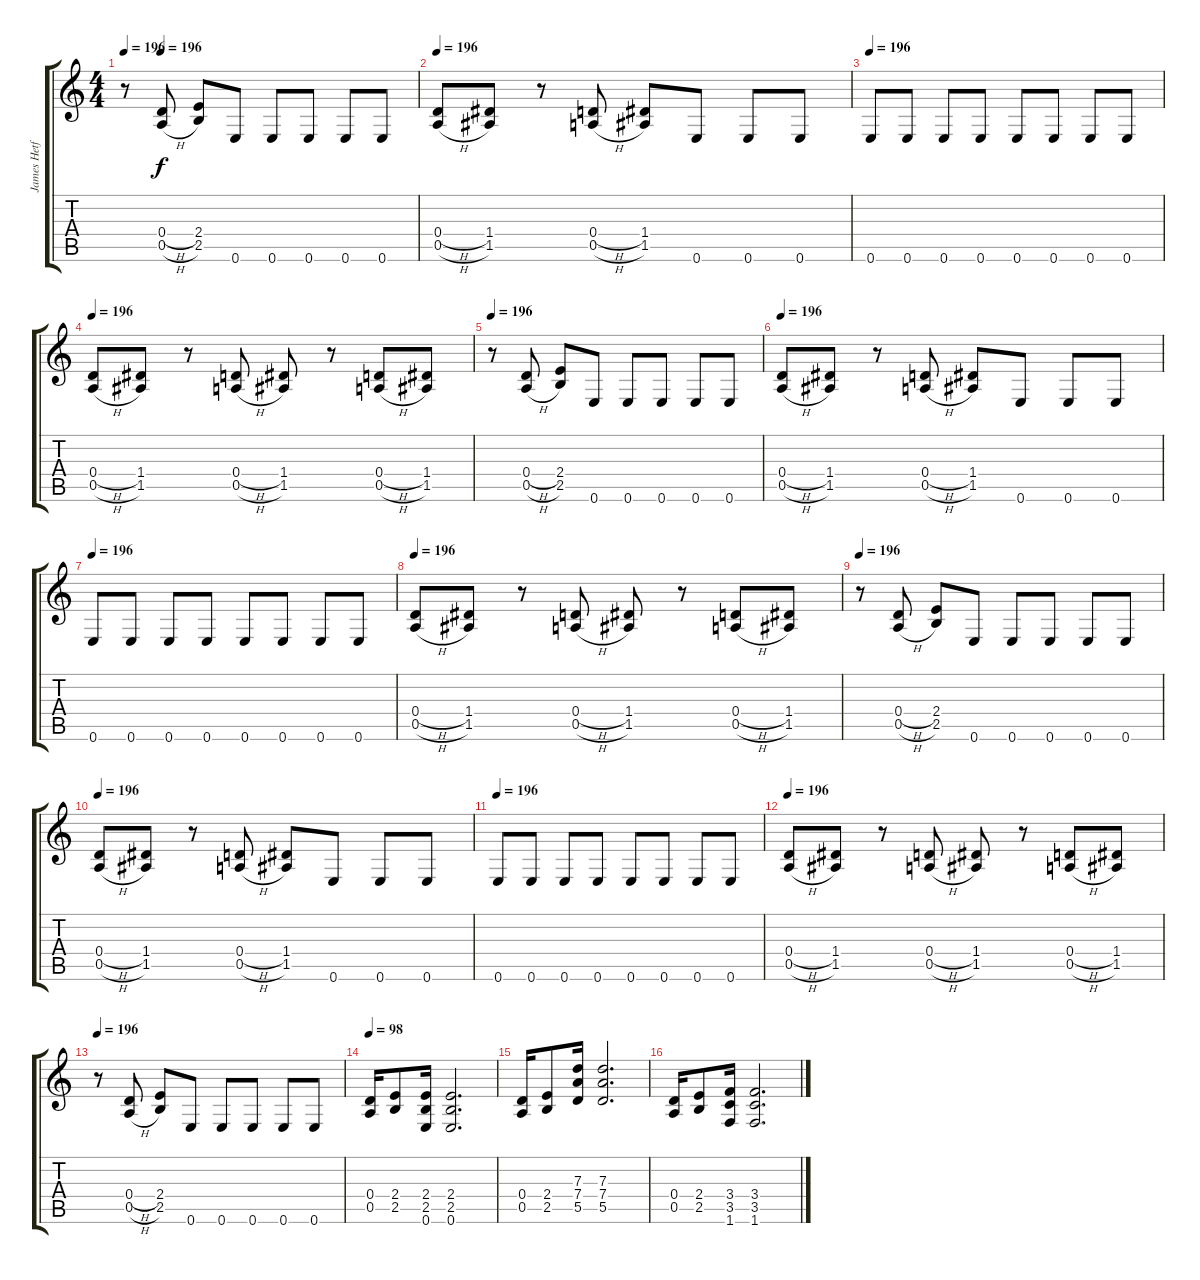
\track ("James Hetfield" "James Hetf") {instrument distortionguitar}
\staff {score tabs}
\tuning (E4 B3 G3 D3 A2 E2) {hide}
\ts (4 4)
\tempo 196
\tempo (196 0.125)
\clef g2
\ks c
r.8{dy f} (0.4{h} 0.5{h}).8 (2.4 2.5).8 0.6.8 0.6.8 0.6.8 0.6.8 0.6.8 |
\tempo 196
(0.4{h} 0.5{h}).8 (1.4 1.5).8 r.8 (0.4{h} 0.5{h}).8 (1.4 1.5).8 0.6.8 0.6.8 0.6.8 |
\tempo 196
0.6.8{instrument distortionguitar} 0.6.8 0.6.8 0.6.8 0.6.8 0.6.8 0.6.8 0.6.8 |
\tempo 196
(0.4{h} 0.5{h}).8 (1.4 1.5).8 r.8 (0.4{h} 0.5{h}).8 (1.4 1.5).8 r.8 (0.4{h} 0.5{h}).8 (1.4 1.5).8 |
\tempo 196
r.8 (0.4{h} 0.5{h}).8 (2.4 2.5).8 0.6.8 0.6.8 0.6.8 0.6.8 0.6.8 |
\tempo 196
(0.4{h} 0.5{h}).8 (1.4 1.5).8 r.8 (0.4{h} 0.5{h}).8 (1.4 1.5).8 0.6.8 0.6.8 0.6.8 |
\tempo 196
0.6.8{instrument distortionguitar} 0.6.8 0.6.8 0.6.8 0.6.8 0.6.8 0.6.8 0.6.8 |
\tempo 196
(0.4{h} 0.5{h}).8 (1.4 1.5).8 r.8 (0.4{h} 0.5{h}).8 (1.4 1.5).8 r.8 (0.4{h} 0.5{h}).8 (1.4 1.5).8 |
\tempo 196
r.8 (0.4{h} 0.5{h}).8 (2.4 2.5).8 0.6.8 0.6.8 0.6.8 0.6.8 0.6.8 |
\tempo 196
(0.4{h} 0.5{h}).8 (1.4 1.5).8 r.8 (0.4{h} 0.5{h}).8 (1.4 1.5).8 0.6.8 0.6.8 0.6.8 |
\tempo 196
0.6.8{instrument distortionguitar} 0.6.8 0.6.8 0.6.8 0.6.8 0.6.8 0.6.8 0.6.8 |
\tempo 196
(0.4{h} 0.5{h}).8 (1.4 1.5).8 r.8 (0.4{h} 0.5{h}).8 (1.4 1.5).8 r.8 (0.4{h} 0.5{h}).8 (1.4 1.5).8 |
\tempo 196
r.8 (0.4{h} 0.5{h}).8 (2.4 2.5).8 0.6.8 0.6.8 0.6.8 0.6.8 0.6.8 |
\tempo 98
(0.4 0.5).16 (2.4 2.5).8 (2.4 2.5 0.6).16 (2.4 2.5 0.6).2{d} |
(0.4 0.5).16{instrument distortionguitar} (2.4 2.5).8 (7.3 7.4 5.5).16 (7.3 7.4 5.5).2{d} |
(0.4 0.5).16 (2.4 2.5).8 (3.4 3.5 1.6).16 (3.4 3.5 1.6).2{d}
